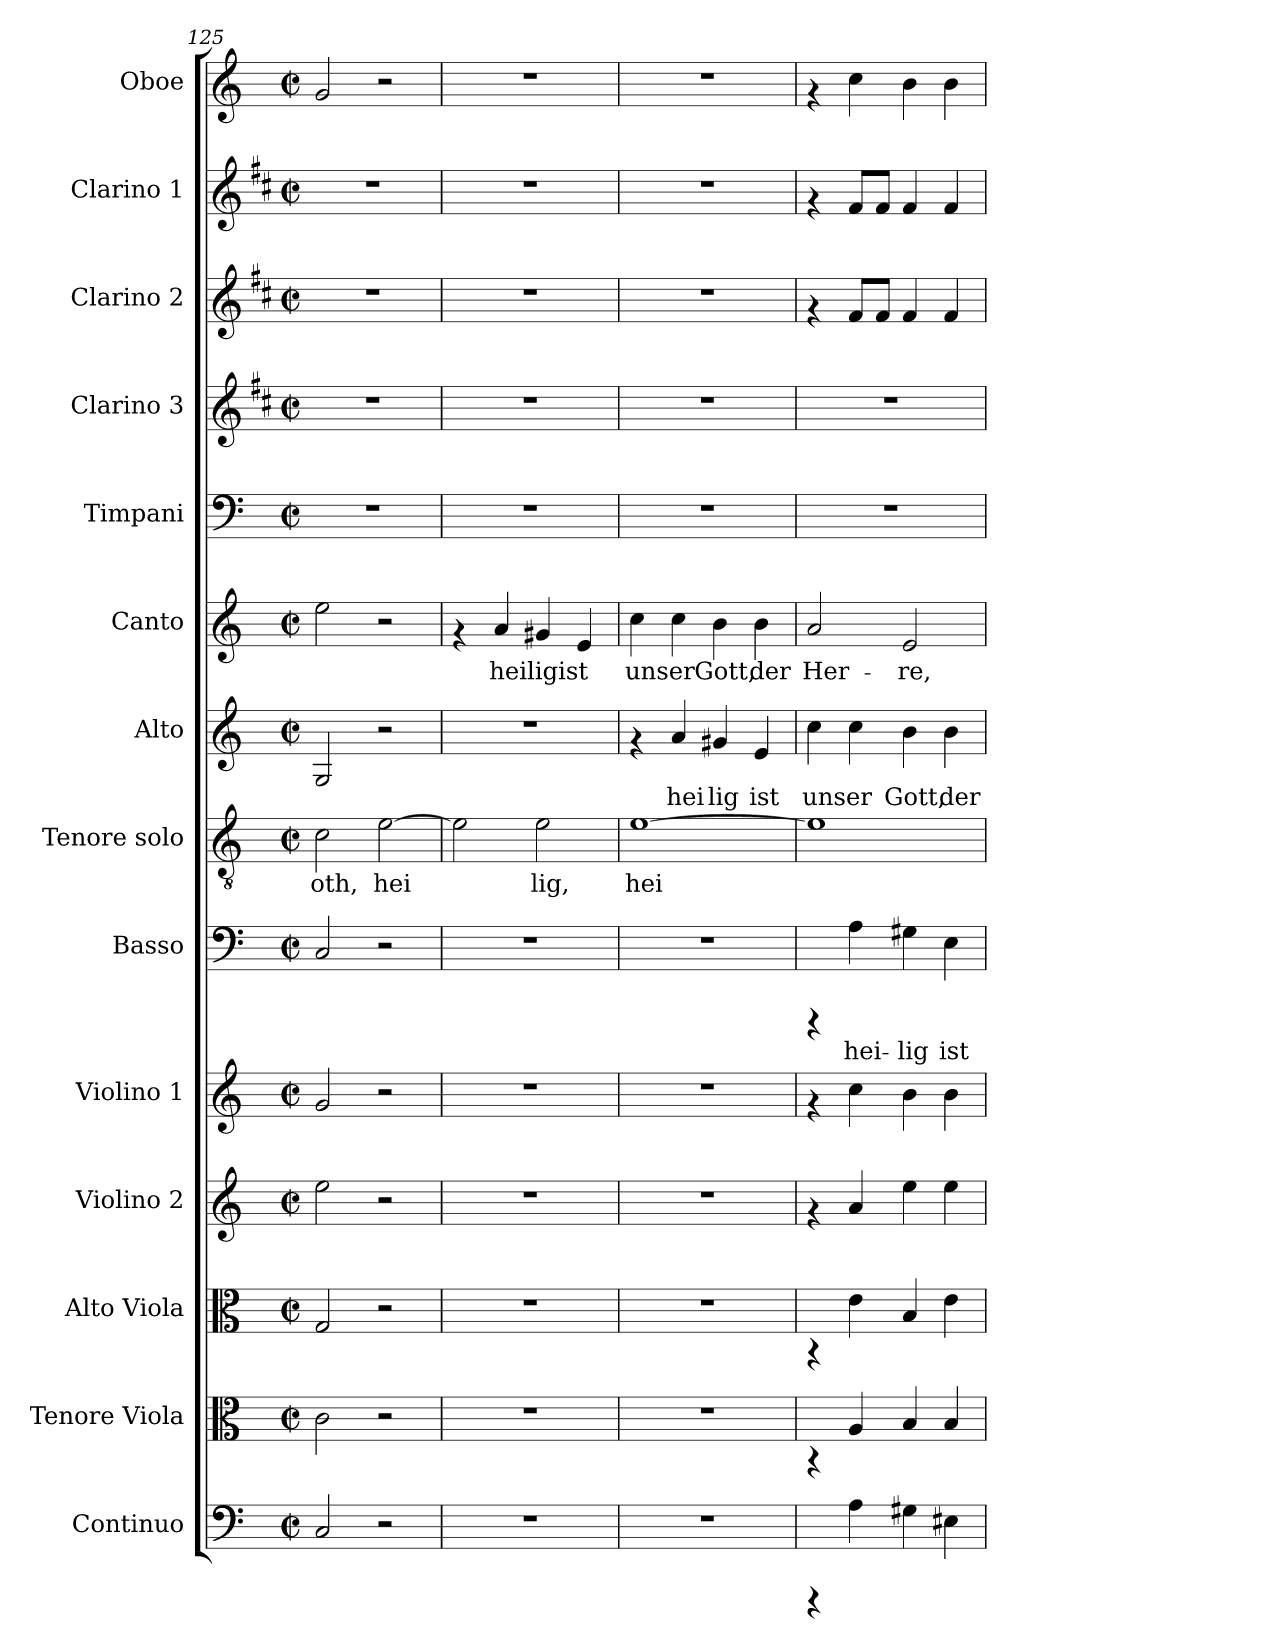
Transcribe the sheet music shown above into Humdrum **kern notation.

**kern	**kern	**kern	**kern	**kern	**kern	**text	**kern	**text	**kern	**text	**kern	**text	**kern	**kern	**kern	**kern	**kern
*part14	*part13	*part12	*part11	*part10	*part9	*part9	*part8	*part8	*part7	*part7	*part6	*part6	*part5	*part4	*part3	*part2	*part1
*staff14	*staff13	*staff12	*staff11	*staff10	*staff9	*staff9	*staff8	*staff8	*staff7	*staff7	*staff6	*staff6	*staff5	*staff4	*staff3	*staff2	*staff1
*I"Continuo	*I"Tenore Viola	*I"Alto Viola	*I"Violino 2	*I"Violino 1	*I"Basso	*	*I"Tenore solo	*	*I"Alto	*	*I"Canto	*	*I"Timpani	*I"Clarino 3	*I"Clarino 2	*I"Clarino 1	*I"Oboe
*I'Continuo	*I'Tenore Viola	*I'Alto Viola	*I'Violino 2	*I'Violino 1	*I'Basso	*	*I'Tenore	*	*I'Alto	*	*I'Canto	*	*I'Timpani	*I'Clarino 3	*I'Clarino 2	*I'Clarino 1	*I'Oboe
*clefF4	*clefC3	*clefC3	*clefG2	*clefG2	*clefF4	*	*clefGv2	*	*clefG2	*	*clefG2	*	*clefF4	*clefG2	*clefG2	*clefG2	*clefG2
*	*	*	*	*	*	*	*	*	*	*	*	*	*	*ITrd1c2	*ITrd1c2	*ITrd1c2	*
*k[]	*k[]	*k[]	*k[]	*k[]	*k[]	*	*k[]	*	*k[]	*	*k[]	*	*k[]	*k[]	*k[]	*k[]	*k[]
*C:	*C:	*C:	*C:	*C:	*C:	*	*C:	*	*C:	*	*C:	*	*C:	*C:	*C:	*C:	*C:
*M2/2	*M2/2	*M2/2	*M2/2	*M2/2	*M2/2	*	*M2/2	*	*M2/2	*	*M2/2	*	*M2/2	*M2/2	*M2/2	*M2/2	*M2/2
*met(c|)	*met(c|)	*met(c|)	*met(c|)	*met(c|)	*met(c|)	*	*met(c|)	*	*met(c|)	*	*met(c|)	*	*met(c|)	*met(c|)	*met(c|)	*met(c|)	*met(c|)
=125	=125	=125	=125	=125	=125	=125	=125	=125	=125	=125	=125	=125	=125	=125	=125	=125	=125
!	!	!	!	!	!	!LO:LY:b:cj	!	!LO:LY:b	!	!LO:LY:b:cj	!	!LO:LY:b:cj	!	!	!	!	!
2C/	2c\	2G/	2ee\	2g/	2C/	.	2c\	oth,	2G/	.	2ee\	.	1r	1r	1r	1r	2g/
!	!	!	!	!	!	!	!	!LO:LY:b	!	!	!	!	!	!	!	!	!
2r	2r	2r	2r	2r	2r	.	[>2e\	hei	2r	.	2r	.	.	.	.	.	2r
=126	=126	=126	=126	=126	=126	=126	=126	=126	=126	=126	=126	=126	=126	=126	=126	=126	=126
!	!	!	!	!	!	!	!	!LO:LY:b	!	!	!	!	!	!	!	!	!
1r	1r	1r	1r	1r	1r	.	2e\]	.	1r	.	4rf	.	1r	1r	1r	1r	1r
!	!	!	!	!	!	!	!	!	!	!	!	!LO:LY:b:cj	!	!	!	!	!
.	.	.	.	.	.	.	.	.	.	.	4a/	heiligist	.	.	.	.	.
!	!	!	!	!	!	!	!	!LO:LY:b	!	!	!	!LO:LY:b:cj	!	!	!	!	!
.	.	.	.	.	.	.	2e\	lig,	.	.	4g#X/	.	.	.	.	.	.
!	!	!	!	!	!	!	!	!	!	!	!	!LO:LY:b:cj	!	!	!	!	!
.	.	.	.	.	.	.	.	.	.	.	4e/	.	.	.	.	.	.
=127	=127	=127	=127	=127	=127	=127	=127	=127	=127	=127	=127	=127	=127	=127	=127	=127	=127
!	!	!	!	!	!	!	!	!LO:LY:b	!	!	!	!LO:LY:b:cj	!	!	!	!	!
1r	1r	1r	1r	1r	1r	.	[>1e	hei	4rf	.	4cc\	unser	1r	1r	1r	1r	1r
!	!	!	!	!	!	!	!	!	!	!LO:LY:b:cj	!	!LO:LY:b:cj	!	!	!	!	!
.	.	.	.	.	.	.	.	.	4a/	hei	4cc\	.	.	.	.	.	.
!	!	!	!	!	!	!	!	!	!	!LO:LY:b:cj	!	!LO:LY:b:cj	!	!	!	!	!
.	.	.	.	.	.	.	.	.	4g#X/	lig	4b\	Gott,	.	.	.	.	.
!	!	!	!	!	!	!	!	!	!	!LO:LY:b:cj	!	!LO:LY:b:cj	!	!	!	!	!
.	.	.	.	.	.	.	.	.	4e/	ist	4b\	der	.	.	.	.	.
=128	=128	=128	=128	=128	=128	=128	=128	=128	=128	=128	=128	=128	=128	=128	=128	=128	=128
!	!	!	!	!	!	!	!	!LO:LY:b	!	!LO:LY:b:cj	!	!LO:LY:b:cj	!	!	!	!	!
4rCCC	4rAA	4rAA	4rf	4rf	4rCCC	.	1e]	.	4cc\	unser	2a/	Her-	1r	1r	4rf	4rf	4rf
!	!	!	!	!	!	!LO:LY:b:cj	!	!	!	!LO:LY:b:cj	!	!	!	!	!	!	!
4A\	4A/	4e\	4a/	4cc\	4A\	hei-	.	.	4cc\	.	.	.	.	.	8e/L	8e/L	4cc\
.	.	.	.	.	.	.	.	.	.	.	.	.	.	.	8e/J	8e/J	.
!	!	!	!	!	!	!LO:LY:b:cj	!	!	!	!LO:LY:b:cj	!	!LO:LY:b:cj	!	!	!	!	!
4G#X\	4B/	4B/	4ee\	4b\	4G#X\	-lig	.	.	4b\	Gott,	2e/	-re,	.	.	4e/	4e/	4b\
!	!	!	!	!	!	!LO:LY:b:cj	!	!	!	!LO:LY:b:cj	!	!	!	!	!	!	!
4E#\	4B/	4e\	4ee\	4b\	4E\	ist	.	.	4b\	der	.	.	.	.	4e/	4e/	4b\
=	=	=	=	=	=	=	=	=	=	=	=	=	=	=	=	=	=
*-	*-	*-	*-	*-	*-	*-	*-	*-	*-	*-	*-	*-	*-	*-	*-	*-	*-
